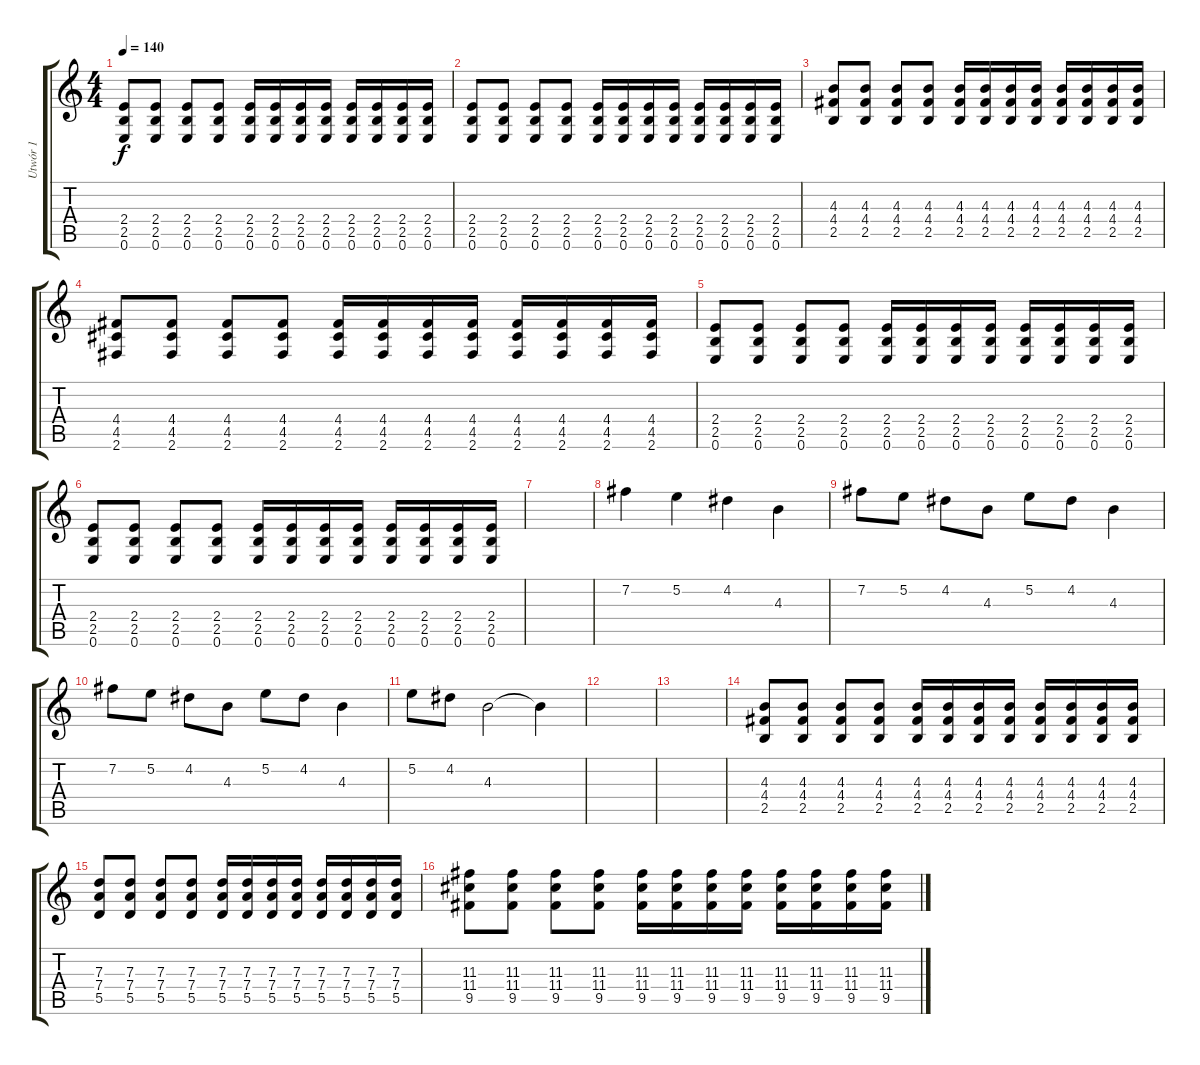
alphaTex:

\track ("Utwór 1" "Utwór 1") {instrument acousticguitarnylon}
\staff {score tabs}
\tuning (E4 B3 G3 D3 A2 E2) {hide}
\ts (4 4)
\tempo 140
\clef g2
\ks c
(2.4 2.5 0.6).8{dy f} (2.4 2.5 0.6).8 (2.4 2.5 0.6).8 (2.4 2.5 0.6).8 (2.4 2.5 0.6).16 (2.4 2.5 0.6).16 (2.4 2.5 0.6).16 (2.4 2.5 0.6).16 (2.4 2.5 0.6).16 (2.4 2.5 0.6).16 (2.4 2.5 0.6).16 (2.4 2.5 0.6).16 |
(2.4 2.5 0.6).8 (2.4 2.5 0.6).8 (2.4 2.5 0.6).8 (2.4 2.5 0.6).8 (2.4 2.5 0.6).16 (2.4 2.5 0.6).16 (2.4 2.5 0.6).16 (2.4 2.5 0.6).16 (2.4 2.5 0.6).16 (2.4 2.5 0.6).16 (2.4 2.5 0.6).16 (2.4 2.5 0.6).16 |
(4.3 4.4 2.5).8{instrument distortionguitar} (4.3 4.4 2.5).8 (4.3 4.4 2.5).8 (4.3 4.4 2.5).8 (4.3 4.4 2.5).16 (4.3 4.4 2.5).16 (4.3 4.4 2.5).16 (4.3 4.4 2.5).16 (4.3 4.4 2.5).16 (4.3 4.4 2.5).16 (4.3 4.4 2.5).16 (4.3 4.4 2.5).16 |
(4.4 4.5 2.6).8 (4.4 4.5 2.6).8 (4.4 4.5 2.6).8 (4.4 4.5 2.6).8 (4.4 4.5 2.6).16 (4.4 4.5 2.6).16 (4.4 4.5 2.6).16 (4.4 4.5 2.6).16 (4.4 4.5 2.6).16 (4.4 4.5 2.6).16 (4.4 4.5 2.6).16 (4.4 4.5 2.6).16 |
(2.4 2.5 0.6).8 (2.4 2.5 0.6).8 (2.4 2.5 0.6).8 (2.4 2.5 0.6).8 (2.4 2.5 0.6).16 (2.4 2.5 0.6).16 (2.4 2.5 0.6).16 (2.4 2.5 0.6).16 (2.4 2.5 0.6).16 (2.4 2.5 0.6).16 (2.4 2.5 0.6).16 (2.4 2.5 0.6).16 |
(2.4 2.5 0.6).8 (2.4 2.5 0.6).8 (2.4 2.5 0.6).8 (2.4 2.5 0.6).8 (2.4 2.5 0.6).16 (2.4 2.5 0.6).16 (2.4 2.5 0.6).16 (2.4 2.5 0.6).16 (2.4 2.5 0.6).16 (2.4 2.5 0.6).16 (2.4 2.5 0.6).16 (2.4 2.5 0.6).16 |
|
7.2.4 5.2.4 4.2.4 4.3.4 |
7.2.8 5.2.8 4.2.8 4.3.8 5.2.8 4.2.8 4.3.4 |
7.2.8 5.2.8 4.2.8 4.3.8 5.2.8 4.2.8 4.3.4 |
5.2.8 4.2.8 4.3.2 4.3{t}.4 |
|
|
(4.3 4.4 2.5).8{instrument distortionguitar} (4.3 4.4 2.5).8 (4.3 4.4 2.5).8 (4.3 4.4 2.5).8 (4.3 4.4 2.5).16 (4.3 4.4 2.5).16 (4.3 4.4 2.5).16 (4.3 4.4 2.5).16 (4.3 4.4 2.5).16 (4.3 4.4 2.5).16 (4.3 4.4 2.5).16 (4.3 4.4 2.5).16 |
(7.3 7.4 5.5).8{instrument distortionguitar} (7.3 7.4 5.5).8 (7.3 7.4 5.5).8 (7.3 7.4 5.5).8 (7.3 7.4 5.5).16 (7.3 7.4 5.5).16 (7.3 7.4 5.5).16 (7.3 7.4 5.5).16 (7.3 7.4 5.5).16 (7.3 7.4 5.5).16 (7.3 7.4 5.5).16 (7.3 7.4 5.5).16 |
(11.3 11.4 9.5).8{instrument distortionguitar} (11.3 11.4 9.5).8 (11.3 11.4 9.5).8 (11.3 11.4 9.5).8 (11.3 11.4 9.5).16 (11.3 11.4 9.5).16 (11.3 11.4 9.5).16 (11.3 11.4 9.5).16 (11.3 11.4 9.5).16 (11.3 11.4 9.5).16 (11.3 11.4 9.5).16 (11.3 11.4 9.5).16
